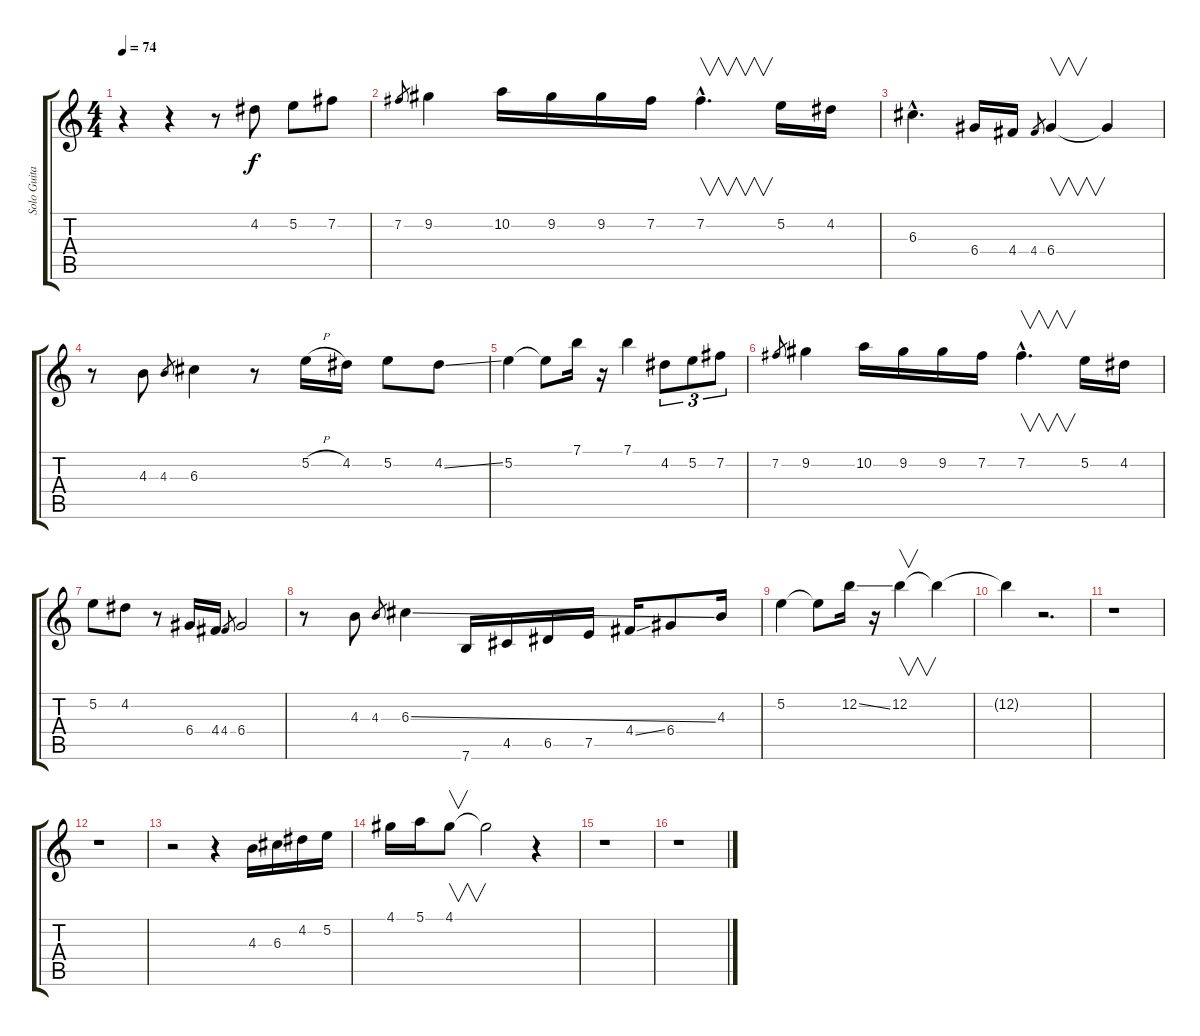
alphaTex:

\track ("Solo Guitar" "Solo Guita") {instrument overdrivenguitar}
\staff {score tabs}
\tuning (E4 B3 G3 D3 A2 E2) {hide}
\ts (4 4)
\tempo 74
\clef g2
\ks c
r.4{dy f instrument overdrivenguitar} r.4 r.8 4.2.8 5.2.8 7.2.8 |
7.2.8{gr} 9.2.4 10.2.16 9.2.16 9.2.16 7.2.16 7.2{hac}.4{v d} 5.2.16 4.2.16 |
6.3{hac}.4{d} 6.4.16 4.4.16 4.4.8{gr} 6.4.4{v} 6.4{t}.4 |
r.8 4.3.8 4.3.8{gr} 6.3.4 r.8 5.2{h}.16 4.2.16 5.2.8 4.2{ss}.8 |
5.2.4 5.2{t}.8 7.1.16 r.16 7.1.4 4.2.8{tu (3 2)} 5.2.8{tu (3 2)} 7.2.8{tu (3 2)} |
7.2.8{gr} 9.2.4 10.2.16 9.2.16 9.2.16 7.2.16 7.2{hac}.4{v d} 5.2.16 4.2.16 |
5.2.8 4.2.8 r.8 6.4.16 4.4.16 4.4.8{gr} 6.4.2 |
r.8 4.3.8 4.3.8{gr} 6.3{ss}.4 7.6.16 4.5.16 6.5.16 7.5.16 4.4{ss}.16 6.4.8 4.3.16 |
5.2.4 5.2{t}.8 12.2{ss}.16 r.16 12.2.4{v} 12.2{t}.4 |
12.2{t}.4 r.2{d} |
r.1 |
r.1 |
r.2 r.4 4.3.16{volume 12 instrument distortionguitar} 6.3.16 4.2.16 5.2.16 |
4.1.16 5.1.16 4.1.8{v} 4.1{t}.2 r.4 |
r.1 |
r.1
